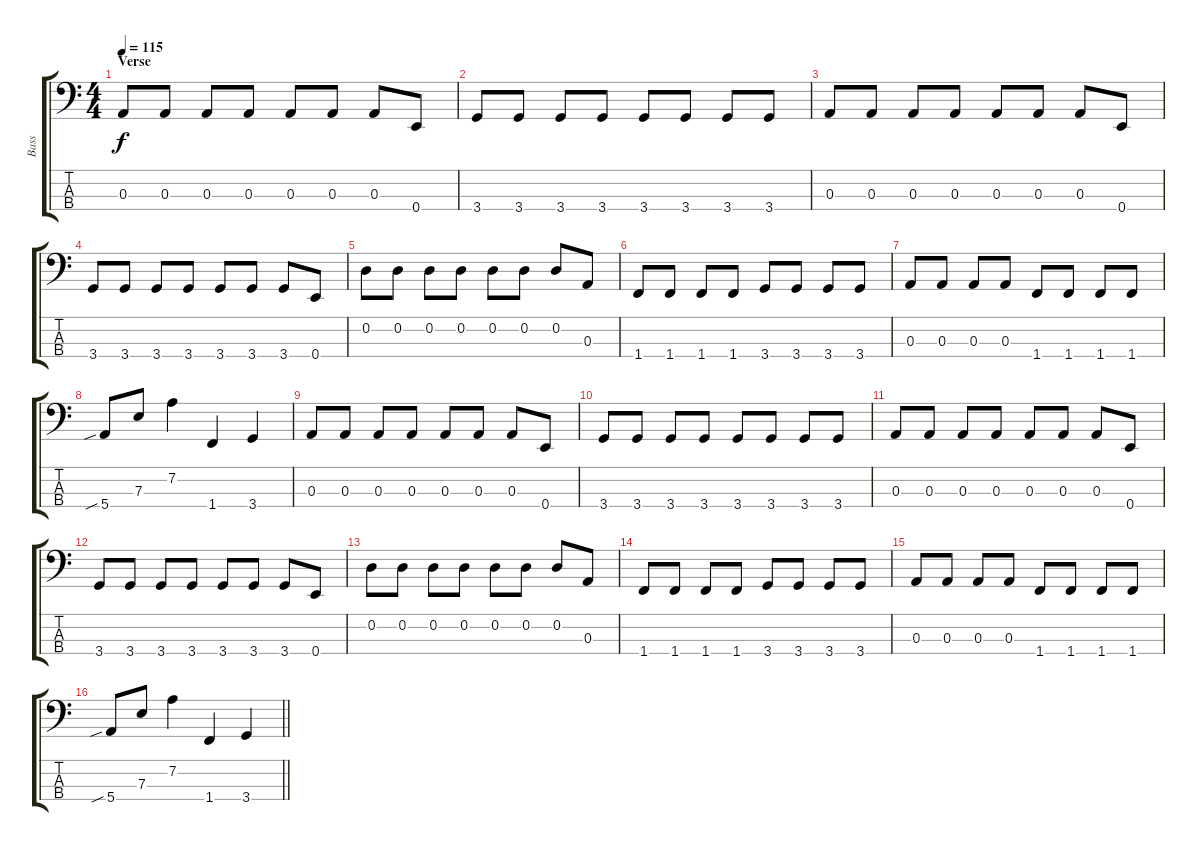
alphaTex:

\track ("Bass" "Bass") {instrument electricbassfinger}
\staff {score tabs}
\tuning (G2 D2 A1 E1) {hide}
\ts (4 4)
\section ("" "Verse")
\tempo 115
\clef f4
\ks c
0.3.8{dy f} 0.3.8 0.3.8 0.3.8 0.3.8 0.3.8 0.3.8 0.4.8 |
3.4.8 3.4.8 3.4.8 3.4.8 3.4.8 3.4.8 3.4.8 3.4.8 |
0.3.8 0.3.8 0.3.8 0.3.8 0.3.8 0.3.8 0.3.8 0.4.8 |
3.4.8 3.4.8 3.4.8 3.4.8 3.4.8 3.4.8 3.4.8 0.4.8 |
0.2.8 0.2.8 0.2.8 0.2.8 0.2.8 0.2.8 0.2.8 0.3.8 |
1.4.8 1.4.8 1.4.8 1.4.8 3.4.8 3.4.8 3.4.8 3.4.8 |
0.3.8 0.3.8 0.3.8 0.3.8 1.4.8 1.4.8 1.4.8 1.4.8 |
5.4{sib}.8 7.3.8 7.2.4 1.4.4 3.4.4 |
0.3.8 0.3.8 0.3.8 0.3.8 0.3.8 0.3.8 0.3.8 0.4.8 |
3.4.8 3.4.8 3.4.8 3.4.8 3.4.8 3.4.8 3.4.8 3.4.8 |
0.3.8 0.3.8 0.3.8 0.3.8 0.3.8 0.3.8 0.3.8 0.4.8 |
3.4.8 3.4.8 3.4.8 3.4.8 3.4.8 3.4.8 3.4.8 0.4.8 |
0.2.8 0.2.8 0.2.8 0.2.8 0.2.8 0.2.8 0.2.8 0.3.8 |
1.4.8 1.4.8 1.4.8 1.4.8 3.4.8 3.4.8 3.4.8 3.4.8 |
0.3.8 0.3.8 0.3.8 0.3.8 1.4.8 1.4.8 1.4.8 1.4.8 |
\barLineRight lightlight
5.4{sib}.8 7.3.8 7.2.4 1.4.4 3.4.4
